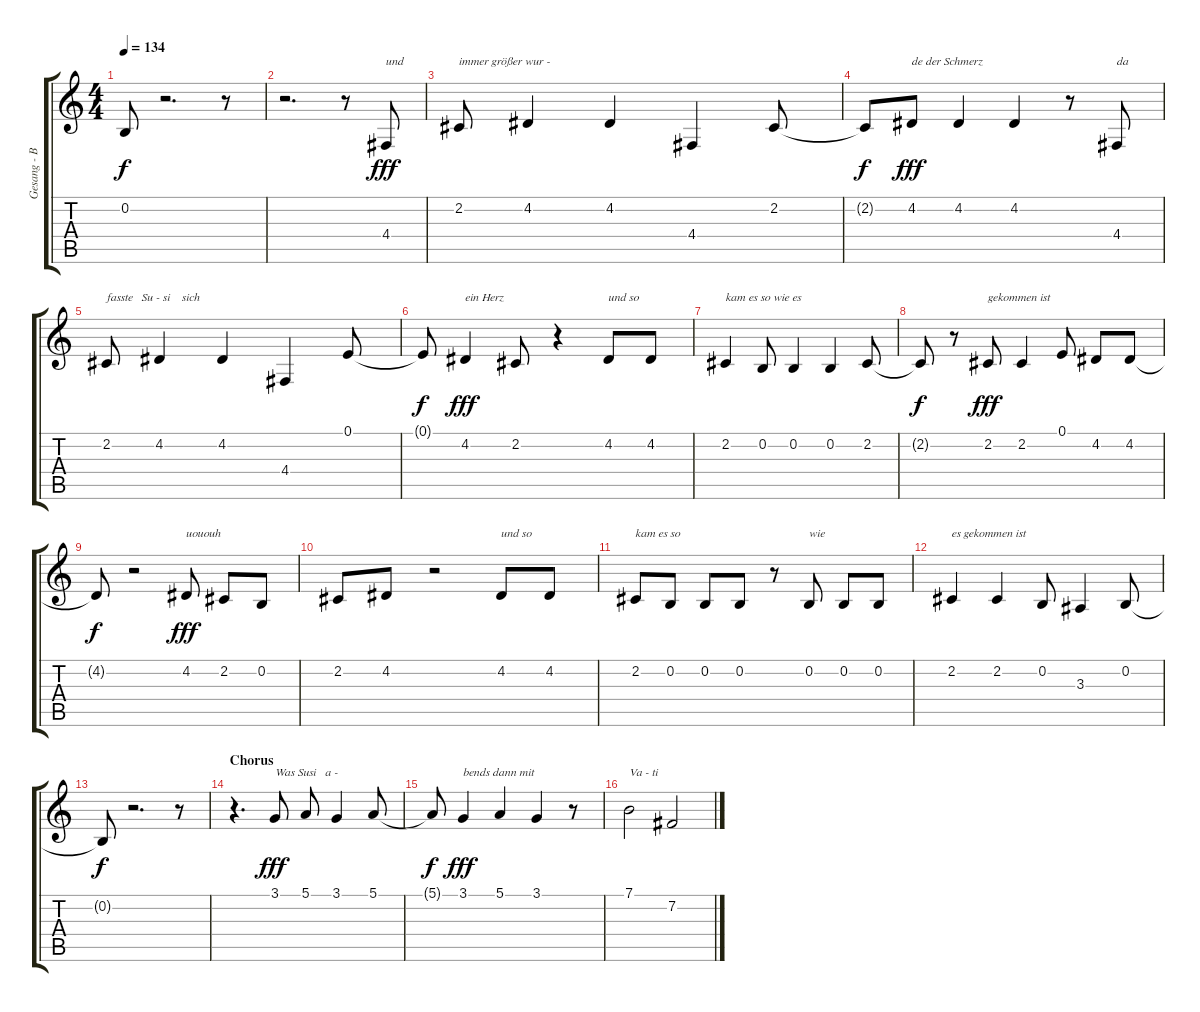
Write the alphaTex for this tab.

\track ("Gesang - Bela B." "Gesang - B") {instrument lead8bassandlead}
\staff {score tabs}
\tuning (E4 B3 G3 D3 A2 E2) {hide}
\ts (4 4)
\tempo 134
\clef g2
\ks c
0.2{t}.8{dy f} r.2{d} r.8 |
r.2{d} r.8 4.4.8{txt "und" dy fff} |
2.2.8{txt "immer größer wur -"} 4.2.4 4.2.4 4.4.4 2.2.8 |
2.2{t}.8{dy f} 4.2.8{txt "de der Schmerz" dy fff} 4.2.4 4.2.4 r.8 4.4.8{txt "da"} |
2.2.8{txt "fasste   Su - si    sich"} 4.2.4 4.2.4 4.4.4 0.1.8 |
0.1{t}.8{dy f} 4.2.4{txt "ein Herz" dy fff} 2.2.8 r.4 4.2.8{txt "und so"} 4.2.8 |
2.2.4{txt "kam es so wie es"} 0.2.8 0.2.4 0.2.4 2.2.8 |
2.2{t}.8{dy f} r.8 2.2.8{txt "gekommen ist" dy fff} 2.2.4 0.1.8 4.2.8 4.2.8 |
4.2{t}.8{dy f} r.2 4.2.8{txt "uououh" dy fff} 2.2.8 0.2.8 |
2.2.8 4.2.8 r.2 4.2.8{txt "und so"} 4.2.8 |
2.2.8{txt "kam es so"} 0.2.8 0.2.8 0.2.8 r.8 0.2.8{txt "wie"} 0.2.8 0.2.8 |
2.2.4{txt "es gekommen ist"} 2.2.4 0.2.8 3.3.4 0.2.8 |
0.2{t}.8{dy f} r.2{d} r.8 |
\section ("" "Chorus")
r.4{d} 3.1.8{txt "Was Susi   a -" dy fff} 5.1.8 3.1.4 5.1.8 |
5.1{t}.8{dy f} 3.1.4{txt "bends dann mit" dy fff} 5.1.4 3.1.4 r.8 |
7.1.2{txt "Va - ti"} 7.2.2
